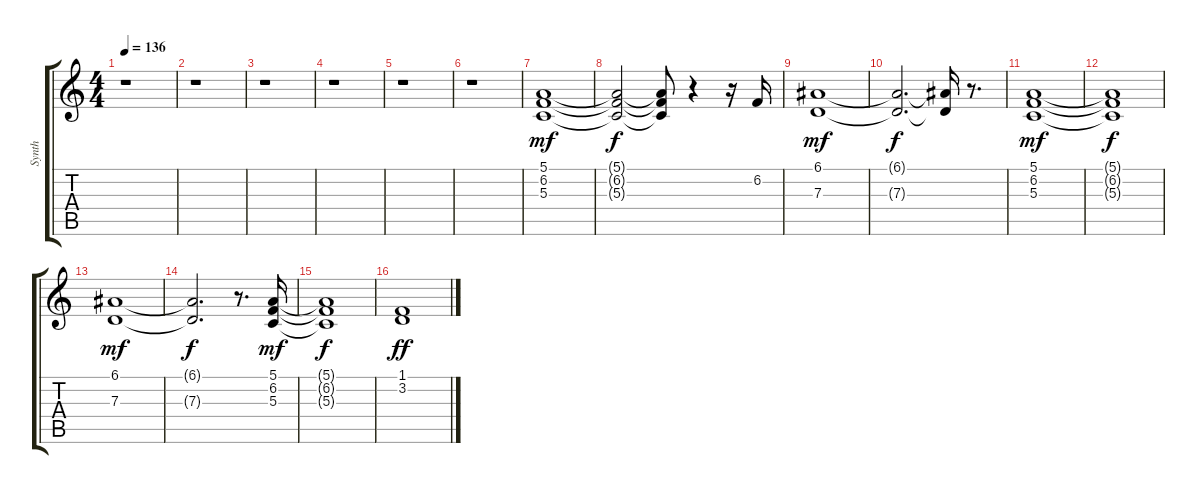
\track ("Synth" "Synth") {instrument stringensemble2}
\staff {score tabs}
\tuning (E4 B3 G3 D3 A2 E2) {hide}
\ts (4 4)
\tempo 136
\clef g2
\ks c
r.1{dy f} |
r.1 |
r.1 |
r.1 |
r.1 |
r.1 |
(5.1 6.2 5.3).1{dy mf} |
(5.1{t} 6.2{t} 5.3{t}).2{dy f} (5.1{t} 6.2{t} 5.3{t}).8 r.4 r.16 6.2.16 |
(6.1 7.3).1{dy mf} |
(6.1{t} 7.3{t}).2{d dy f} (6.1{t} 7.3{t}).16 r.8{d} |
(5.1 6.2 5.3).1{dy mf} |
(5.1{t} 6.2{t} 5.3{t}).1{dy f} |
(6.1 7.3).1{dy mf} |
(6.1{t} 7.3{t}).2{d dy f} r.8{d} (5.1 6.2 5.3).16{dy mf} |
(5.1{t} 6.2{t} 5.3{t}).1{dy f} |
(1.1 3.2).1{dy ff}
